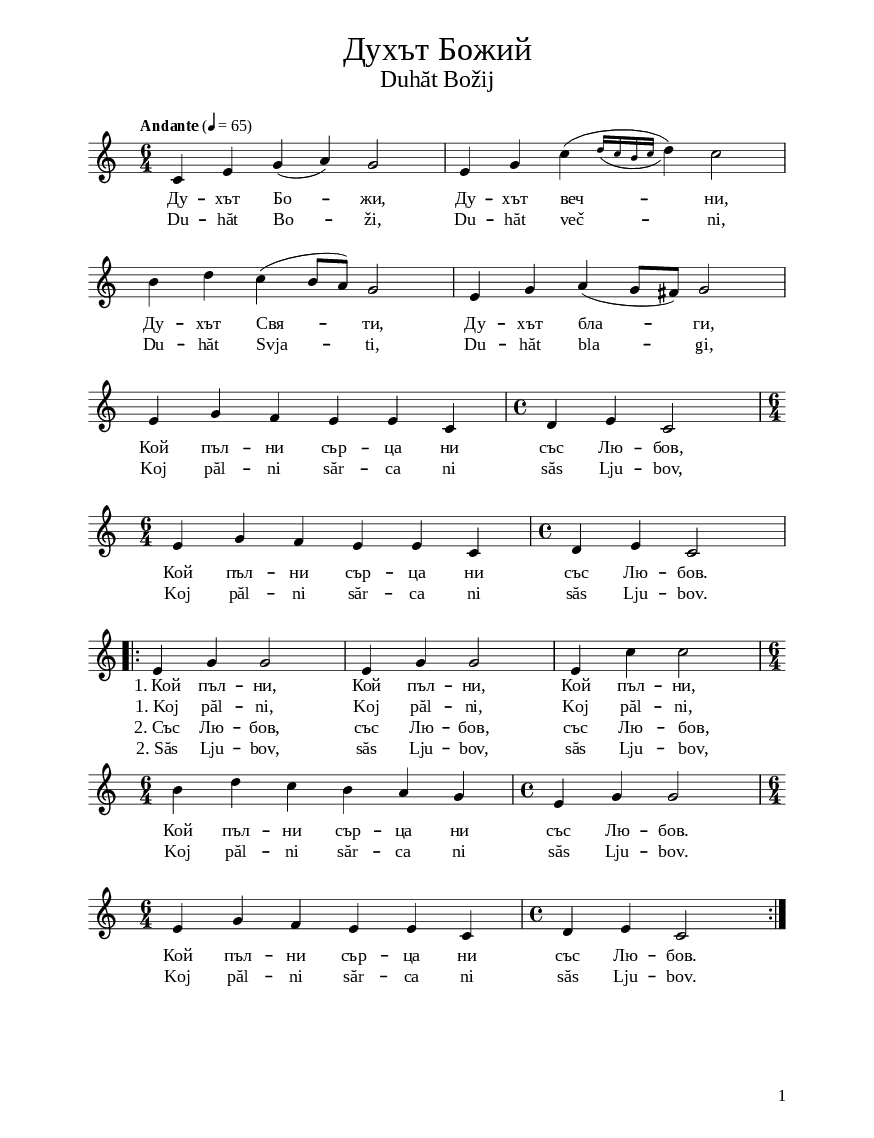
\version "2.24.2"

% include paper part and global functions
\include "include/globals.ily"

\bookpart {
  \label #'ref079
  \tocItem \markup "Духът Божий – Duhăt Božij"
  \include "include/bookpart-paper.ily"
  \score {
    \include "include/score-layout.ily"

    \new Voice \relative c' {
      \clef treble
      \key c \major
      \time 6/4
      \tempoFunc "Andante" 4 "65"


      c4 e g (a ) g2 | e4 g c4 ( \acciaccatura {d16c b c}) d4 c2 \break

      b4 d c (b8 a ) g2 | e 4 g a ( g8 fis ) g2 \break

      e4 g f e e c | \time 4/4 d e c2 \break

      \time 6/4  e4 g f e e c | \time 4/4 d e c2 \break

      \bar ".|:-|" 
      e4 g g2 | e4 g g2 | e4 c' c2 | \break

      \time 6/4  b4 d c b a g | \time 4/4 e g g2 | \break

      \time 6/4 e4 g f e e c | \time 4/4 d e c2 \break

      \bar ":|."


    }

    \addlyrics {
      Ду -- хът Бо -- жи, Ду -- хът веч -- ни,

      Ду -- хът Свя -- ти, Ду -- хът бла -- ги,

      Кой пъл -- ни сър -- ца ни със Лю -- бов,

      Кой пъл -- ни сър -- ца ни със Лю -- бов.

      "1. Кой" пъл -- ни, Кой пъл -- ни, Кой пъл -- ни,

      Кой пъл -- ни сър -- ца ни със Лю -- бов.

      Кой пъл -- ни сър -- ца ни със Лю -- бов.
    }

    \addlyrics {
      Du -- hăt Bo -- ži, Du -- hăt več -- ni,

      Du -- hăt Svja -- ti, Du -- hăt bla -- gi,

      Koj păl -- ni săr -- ca ni săs Lju -- bov,

      Koj păl -- ni săr -- ca ni săs Lju -- bov.

      "1. Koj" păl -- ni, Koj păl -- ni, Koj păl -- ni,

      Koj păl -- ni săr -- ca ni săs Lju -- bov.

      Koj păl -- ni săr -- ca ni săs Lju -- bov.
    }

    \addlyrics {
      " " " " " " " " " " " " " " " "

      " " " " " " " " " " " " " " " "

      " " " " " " " " " " " " " " " " " "

      " " " " " " " " " " " " " " " " " "

      "2. Със" Лю -- бов, със Лю -- бов, със Лю -- бов,

      " " " " " " " " " " " " " " " " " "

      " " " " " " " " " " " " " " " " " "
    }

    \addlyrics {
      " " " " " " " " " " " " " " " "

      " " " " " " " " " " " " " " " "

      " " " " " " " " " " " " " " " " " "

      " " " " " " " " " " " " " " " " " "

      "2. Săs" Lju -- bov, săs Lju -- bov, săs Lju -- bov,

      " " " " " " " " " " " " " " " " " "

      " " " " " " " " " " " " " " " " " "
    }

    \header {
      title = \titleFunc "Духът Божий" "Duhăt Božij"
    }

    \midi{}

  } % score

  \pageBreak

  % include foreign translation(s) of the song
  \version "2.22.0"

\markup \fill-line { \fontsize #6 "Der Geist Gottes" }
\markup \null
\markup \null
\markup \fontsize #+2.5 {
    \hspace #16
    \override #'(baseline-skip . 2)
    
        \column {
     \line { " " }      
  \line { " "Der Geist Gottes, der ewige Geist,  }

  \line { " "der heilige Geist, der gütige Geist,   }

  \line { " "Wer erfüllt unsere Herzen mit Liebe,   }

  \line { " "Wer erfüllt unsere Herzen mit Liebe?!  }

  \line { " "Wer erfüllt, Wer erfüllt, Wer erfüllt,  }

  \line { " "Wer erfüllt unsere Herzen mit Liebe,  }

  \line { " "Wer erfüllt unsere Herzen mit Liebe.  }


  \line { " "Mit Liebe, mit Liebe, mit Liebe.  }

  \line { " "Wer erfüllt unsere Herzen mit Liebe,  }

  \line { " "Wer erfüllt unsere Herzen mit Liebe.  }
       
    }
    
    
}
    


} % bookpart
